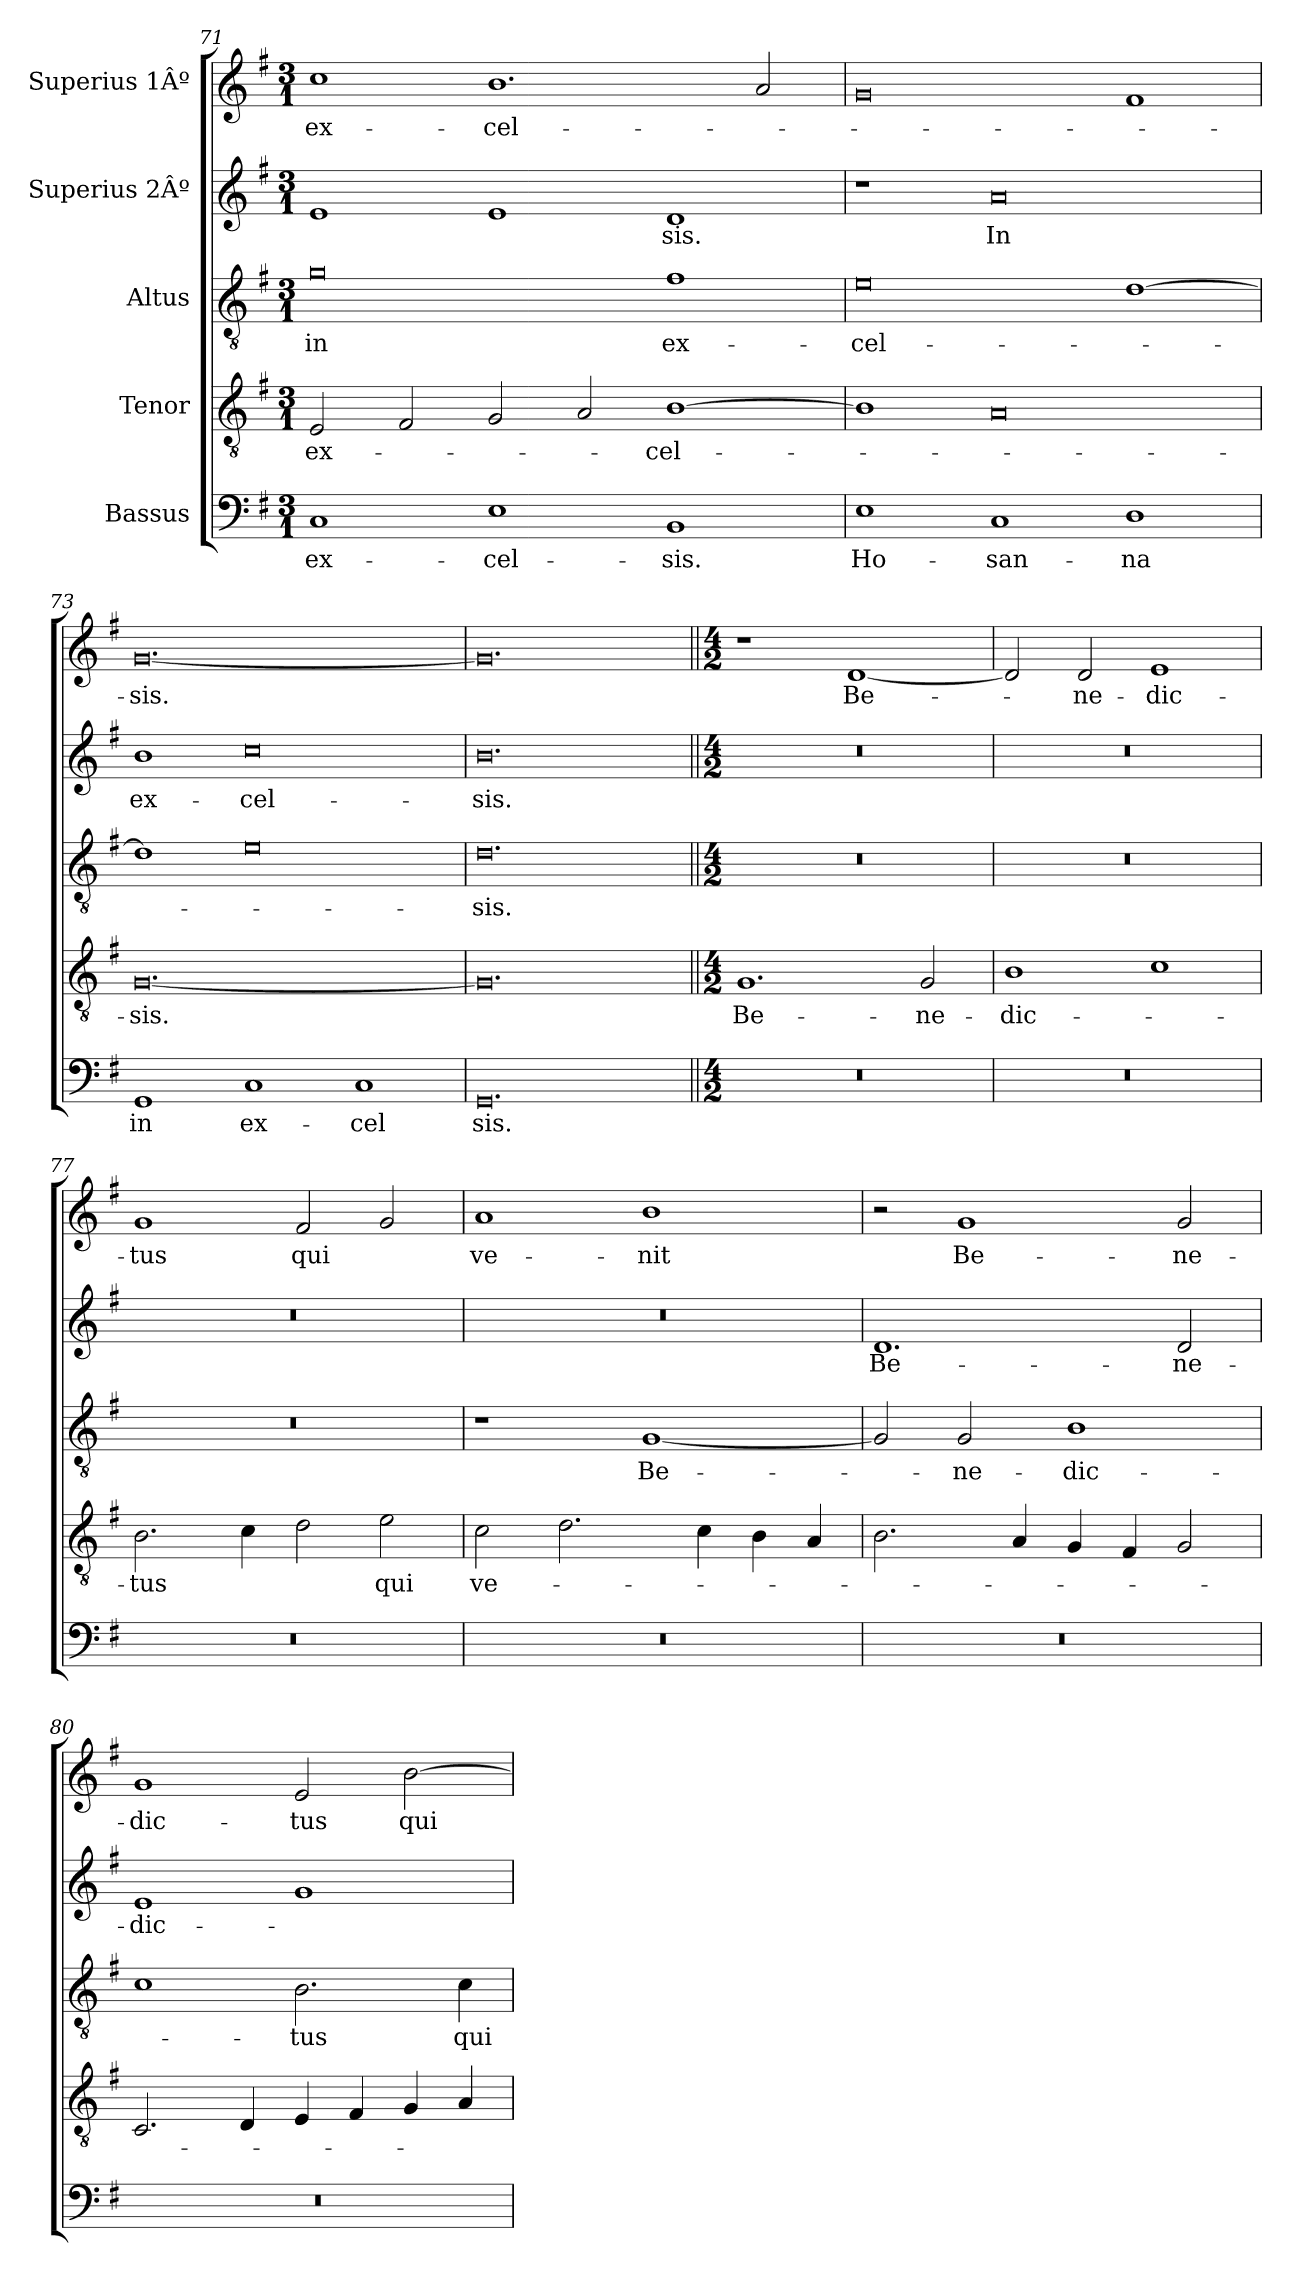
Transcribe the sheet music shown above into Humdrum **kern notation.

**kern	**text	**kern	**text	**kern	**text	**kern	**text	**kern	**text
*part5	*part5	*part4	*part4	*part3	*part3	*part2	*part2	*part1	*part1
*staff5	*staff5	*staff4	*staff4	*staff3	*staff3	*staff2	*staff2	*staff1	*staff1
*I"Bassus	*	*I"Tenor	*	*I"Altus	*	*I"Superius 2Âº	*	*I"Superius 1Âº	*
*clefF4	*	*clefGv2	*	*clefGv2	*	*clefG2	*	*clefG2	*
*k[f#]	*	*k[f#]	*	*k[f#]	*	*k[f#]	*	*k[f#]	*
*M3/1	*	*M3/1	*	*M3/1	*	*M3/1	*	*M3/1	*
=71	=71	=71	=71	=71	=71	=71	=71	=71	=71
1C/	ex-	2E/	ex-	0g\	in	1e/	.	1cc\	ex-
.	.	2F#/	.	.	.	.	.	.	.
1E\	-cel-	2G/	.	.	.	1e/	.	1.b\	-cel-
.	.	2A/	.	.	.	.	.	.	.
1BB/	-sis.	[1B\	-cel-	1f#\	ex-	1d/	-sis.	.	.
.	.	.	.	.	.	.	.	2a/	.
=72	=72	=72	=72	=72	=72	=72	=72	=72	=72
1E\	Ho-	1B\]	.	0e\	-cel-	1r	.	0g/	.
1C/	-san-	0A/	.	.	.	0a/	In	.	.
1D\	-na	.	.	[1d\	.	.	.	1f#/	.
=73	=73	=73	=73	=73	=73	=73	=73	=73	=73
1GG/	in	[0.G/	-sis.	1d\]	.	1b\	ex-	[0.g/	-sis.
1C/	ex-	.	.	0e\	.	0cc\	-cel-	.	.
1C/	-cel	.	.	.	.	.	.	.	.
=74	=74	=74	=74	=74	=74	=74	=74	=74	=74
0.GG/	sis.	0.G/]	.	0.d\	-sis.	0.b\	-sis.	0.g/]	.
=75||	=75||	=75||	=75||	=75||	=75||	=75||	=75||	=75||	=75||
*M4/2	*	*M4/2	*	*M4/2	*	*M4/2	*	*M4/2	*
0r	.	1.G/	Be-	0r	.	0r	.	1r	.
.	.	.	.	.	.	.	.	[1d/	Be-
.	.	2G/	-ne-	.	.	.	.	.	.
=76	=76	=76	=76	=76	=76	=76	=76	=76	=76
0r	.	1B\	-dic-	0r	.	0r	.	2d/]	.
.	.	.	.	.	.	.	.	2d/	-ne-
.	.	1c\	.	.	.	.	.	1e/	-dic-
=77	=77	=77	=77	=77	=77	=77	=77	=77	=77
0r	.	2.B\	-tus	0r	.	0r	.	1g/	-tus
.	.	4c\	.	.	.	.	.	.	.
.	.	2d\	.	.	.	.	.	2f#/	qui
.	.	2e\	qui	.	.	.	.	2g/	.
=78	=78	=78	=78	=78	=78	=78	=78	=78	=78
0r	.	2c\	ve-	1r	.	0r	.	1a/	ve-
.	.	2.d\	.	.	.	.	.	.	.
.	.	.	.	[1G/	Be-	.	.	1b\	-nit
.	.	4c\	.	.	.	.	.	.	.
.	.	4B\	.	.	.	.	.	.	.
.	.	4A/	.	.	.	.	.	.	.
=79	=79	=79	=79	=79	=79	=79	=79	=79	=79
0r	.	2.B\	.	2G/]	.	1.d/	Be-	2r	.
.	.	.	.	2G/	-ne-	.	.	1g/	Be-
.	.	4A/	.	.	.	.	.	.	.
.	.	4G/	.	1B\	-dic-	.	.	.	.
.	.	4F#/	.	.	.	.	.	.	.
.	.	2G/	.	.	.	2d/	-ne-	2g/	-ne-
=80	=80	=80	=80	=80	=80	=80	=80	=80	=80
0r	.	2.C/	.	1c\	.	1e/	-dic-	1g/	-dic-
.	.	4D/	.	.	.	.	.	.	.
.	.	4E/	.	2.B\	-tus	1g/	.	2e/	-tus
.	.	4F#/	.	.	.	.	.	.	.
.	.	4G/	.	.	.	.	.	[2b\	qui
.	.	4A/	.	4c\	qui	.	.	.	.
=	=	=	=	=	=	=	=	=	=
*-	*-	*-	*-	*-	*-	*-	*-	*-	*-
